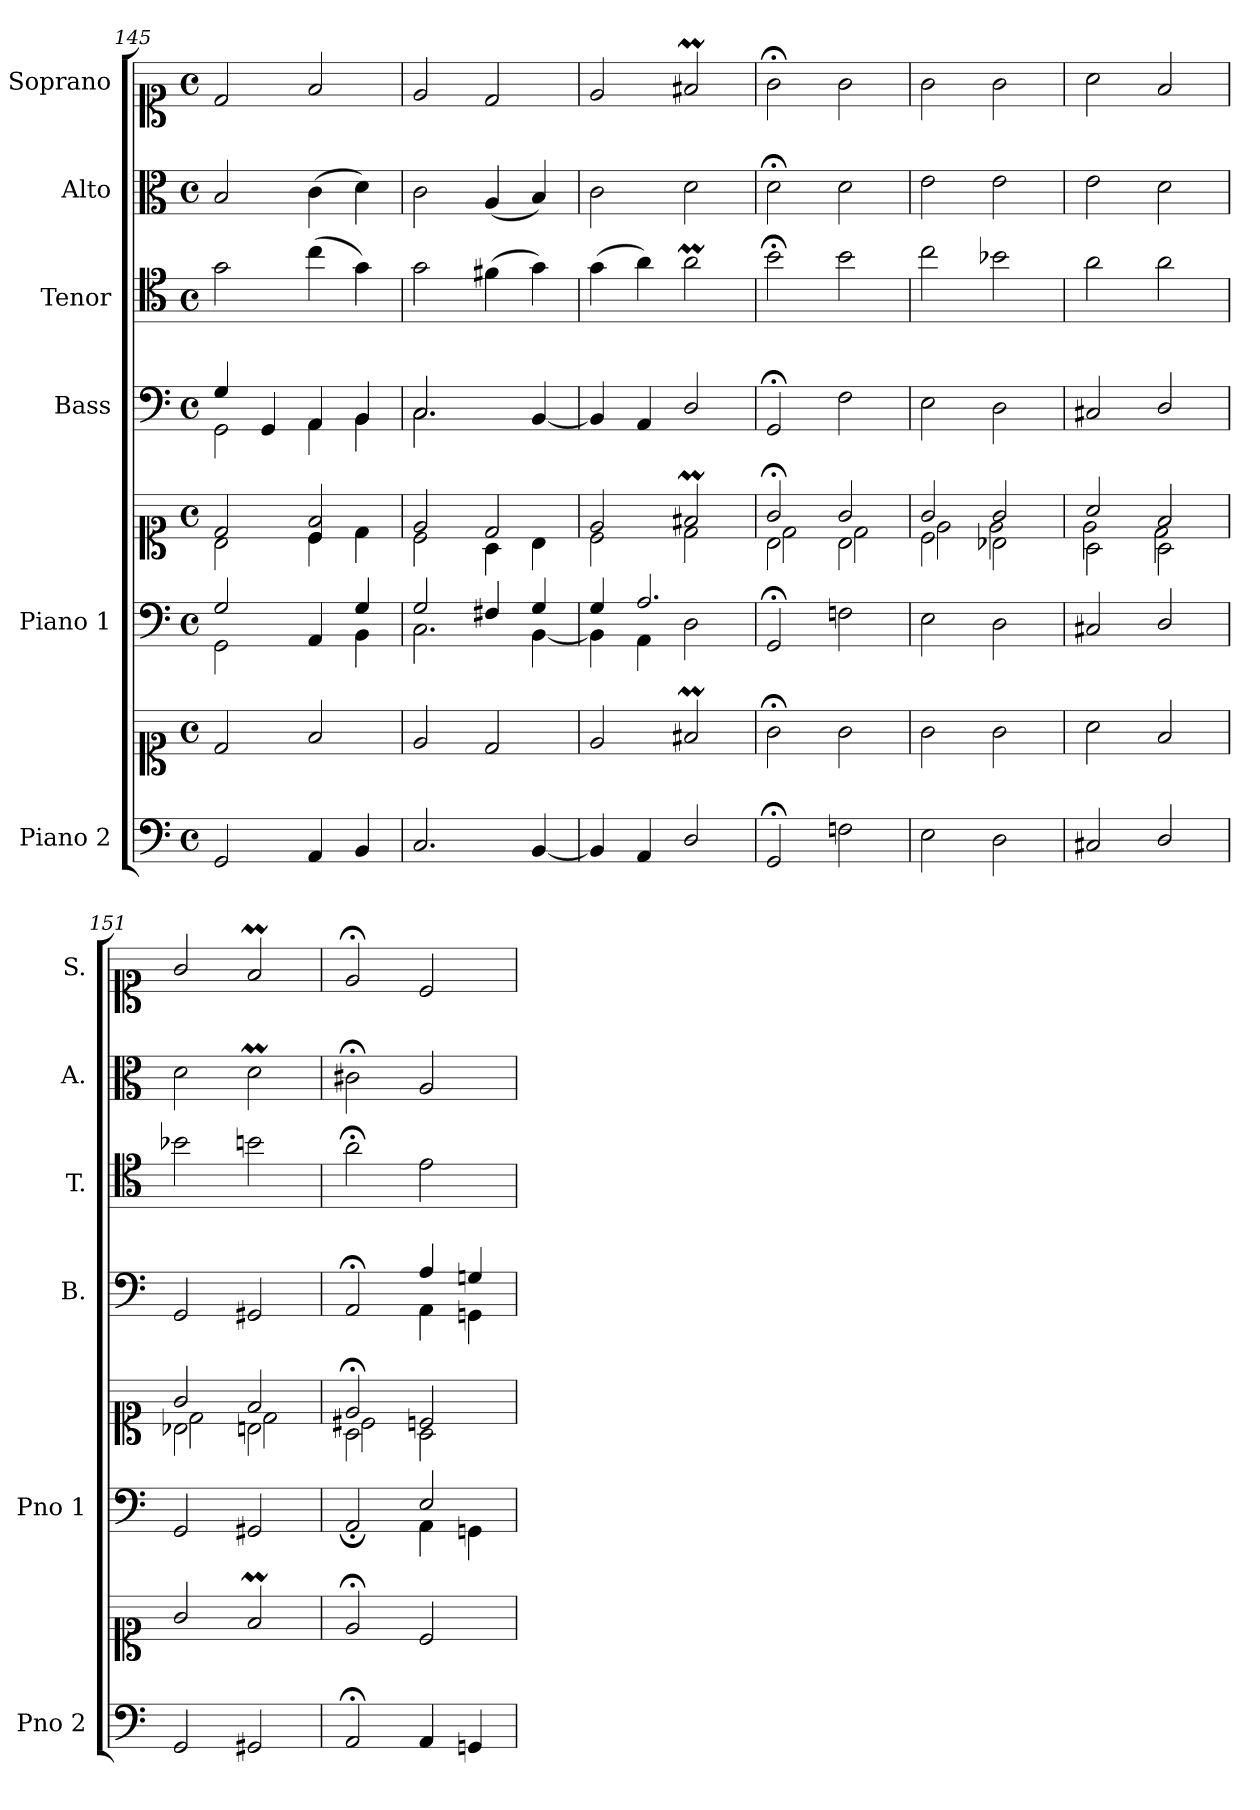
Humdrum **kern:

**kern	**kern	**kern	**kern	**kern	**kern	**kern	**kern
*part6	*part6	*part5	*part5	*part4	*part3	*part2	*part1
*staff8	*staff7	*staff6	*staff5	*staff4	*staff3	*staff2	*staff1
*I"Piano 2	*	*I"Piano 1	*	*I"Bass	*I"Tenor	*I"Alto	*I"Soprano
*I'Pno 2	*	*I'Pno 1	*	*I'B.	*I'T.	*I'A.	*I'S.
*clefF4	*clefC1	*clefF4	*clefC1	*clefF4	*clefC4	*clefC3	*clefC1
*	*	*	*	*	*ITrd7c12	*	*
*k[]	*k[]	*k[]	*k[]	*k[]	*k[]	*k[]	*k[]
*M4/4	*M4/4	*M4/4	*M4/4	*M4/4	*M4/4	*M4/4	*M4/4
*met(c)	*met(c)	*met(c)	*met(c)	*met(c)	*met(c)	*met(c)	*met(c)
=145	=145	=145	=145	=145	=145	=145	=145
*	*	*^	*^	*^	*	*	*
*	*	*	*	*	*^	*	*	*	*	*
2GG/	2d/	2G/	2GG\	2d/	2ryy	2B\	4G/	2GG\	2G\	2B/	2d/
.	.	.	.	.	.	.	4GG/	.	.	.	.
4AA/	2f/	4ryy	4AA/	2f/	4c\	4c/	4AA/	4AA\	(4c\	(4c\	2f/
4BB/	.	4G/	4BB\	.	4ryy	4d\	4BB/	4BB\	4G\)	4d\)	.
*	*	*	*	*	*v	*v	*	*	*	*	*
=146	=146	=146	=146	=146	=146	=146	=146	=146	=146	=146
2.C/	2e/	2G/	2.C\	2e/	2c\	2.C/	2.C\	2G\	2c\	2e/
.	2d/	4F#X/	.	2d/	4A\	.	.	(4F#X\	(4A/	2d/
[<4BB/	.	4G/	[<4BB\	.	4B\	[<4BB/	4ryy	4G\)	4B/)	.
*	*	*	*	*	*	*v	*v	*	*	*
=147	=147	=147	=147	=147	=147	=147	=147	=147	=147
4BB/]	2e/	4G/	4BB\]	2e/	2c\	4BB/]	(4G\	2c\	2e/
4AA/	.	2.A/	4AA\	.	.	4AA/	4A\)	.	.
2D/	2f#Xm/	.	2D\	2f#Xm/	2d\	2D/	2AM\	2d\	2f#Xm/
*	*	*v	*v	*	*	*	*	*	*
=148	=148	=148	=148	=148	=148	=148	=148	=148
*	*	*	*	*^	*	*	*	*
2GG;/	2g;<\	2GG;/	2g;</	2B\	2d\	2GG;</	2B;<\	2d;<\	2g;<\
2Fn\	2g\	2Fn\	2g/	2B\	2d\	2F\	2B\	2d\	2g\
=149	=149	=149	=149	=149	=149	=149	=149	=149	=149
2E\	2g\	2E\	2g/	2c\	2e\	2E\	2c\	2e\	2g\
2D\	2g\	2D\	2g/	2B-X\	2e\	2D\	2B-X\	2e\	2g\
=150	=150	=150	=150	=150	=150	=150	=150	=150	=150
2C#X/	2a\	2C#X/	2a/	2A\	2e\	2C#X/	2A\	2e\	2a\
2D/	2f/	2D/	2f/	2A\	2d\	2D/	2A\	2d\	2f/
=151	=151	=151	=151	=151	=151	=151	=151	=151	=151
2GG/	2g/	2GG/	2g/	2B-X\	2d\	2GG/	2B-X\	2d\	2g/
2GG#X/	2fM/	2GG#X/	2f/	2Bn\	2d\	2GG#X/	2Bn\	2dM\	2fM/
=152	=152	=152	=152	=152	=152	=152	=152	=152	=152
*	*	*^	*	*	*	*^	*	*	*
2AA;/	2e;</	2ryy	2AA;/	2e;</	2A\	2c#X\	2AA;</	2ryy	2A;<\	2c#X;<\	2e;</
4AA/	2c/	2E/	4AA\	2cn/	2ryy	2A\	4A/	4AA\	2E\	2A/	2c/
4GGn/	.	.	4GGn\	.	.	.	4Gn/	4GGn\	.	.	.
*	*	*v	*v	*	*	*	*v	*v	*	*	*
*	*	*	*v	*v	*v	*	*	*	*
=	=	=	=	=	=	=	=
*-	*-	*-	*-	*-	*-	*-	*-
